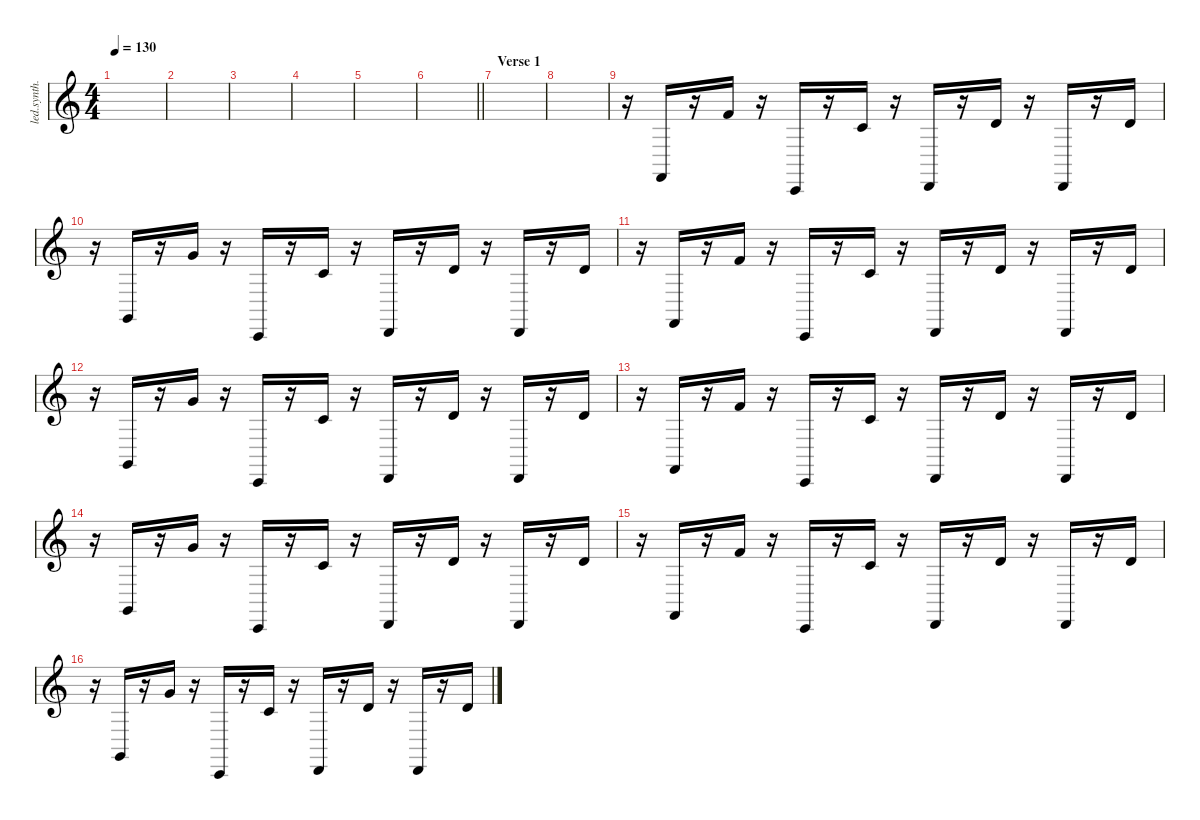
\defaultSystemsLayout 4
\hideDynamics
\bracketExtendMode nobrackets
\otherSystemsTrackNameOrientation horizontal
\track ("Synth 1-RH-b-hid" "led.synth.") {defaultSystemsLayout 4 instrument lead8bassandlead}
\staff {score}
\tuning (E4 B3 G3 D3 A2 E2 B1)
\ts (4 4)
\tempo 130
\clef g2
\ks c
|
|
|
|
|
\barLineRight lightlight
|
\section ("" "Verse 1")
|
|
r.16 1.6.16 r.16 1.1.16 r.16 1.7.16 r.16 1.2.16 r.16 3.7.16 r.16 3.2.16 r.16 3.7.16 r.16 3.2.16 |
r.16 3.6.16 r.16 3.1.16 r.16 1.7.16 r.16 1.2.16 r.16 3.7.16 r.16 3.2.16 r.16 3.7.16 r.16 3.2.16 |
r.16 1.6.16 r.16 1.1.16 r.16 1.7.16 r.16 1.2.16 r.16 3.7.16 r.16 3.2.16 r.16 3.7.16 r.16 3.2.16 |
r.16 3.6.16 r.16 3.1.16 r.16 1.7.16 r.16 1.2.16 r.16 3.7.16 r.16 3.2.16 r.16 3.7.16 r.16 3.2.16 |
r.16 1.6.16 r.16 1.1.16 r.16 1.7.16 r.16 1.2.16 r.16 3.7.16 r.16 3.2.16 r.16 3.7.16 r.16 3.2.16 |
r.16 3.6.16 r.16 3.1.16 r.16 1.7.16 r.16 1.2.16 r.16 3.7.16 r.16 3.2.16 r.16 3.7.16 r.16 3.2.16 |
r.16 1.6.16 r.16 1.1.16 r.16 1.7.16 r.16 1.2.16 r.16 3.7.16 r.16 3.2.16 r.16 3.7.16 r.16 3.2.16 |
r.16 3.6.16 r.16 3.1.16 r.16 1.7.16 r.16 1.2.16 r.16 3.7.16 r.16 3.2.16 r.16 3.7.16 r.16 3.2.16
